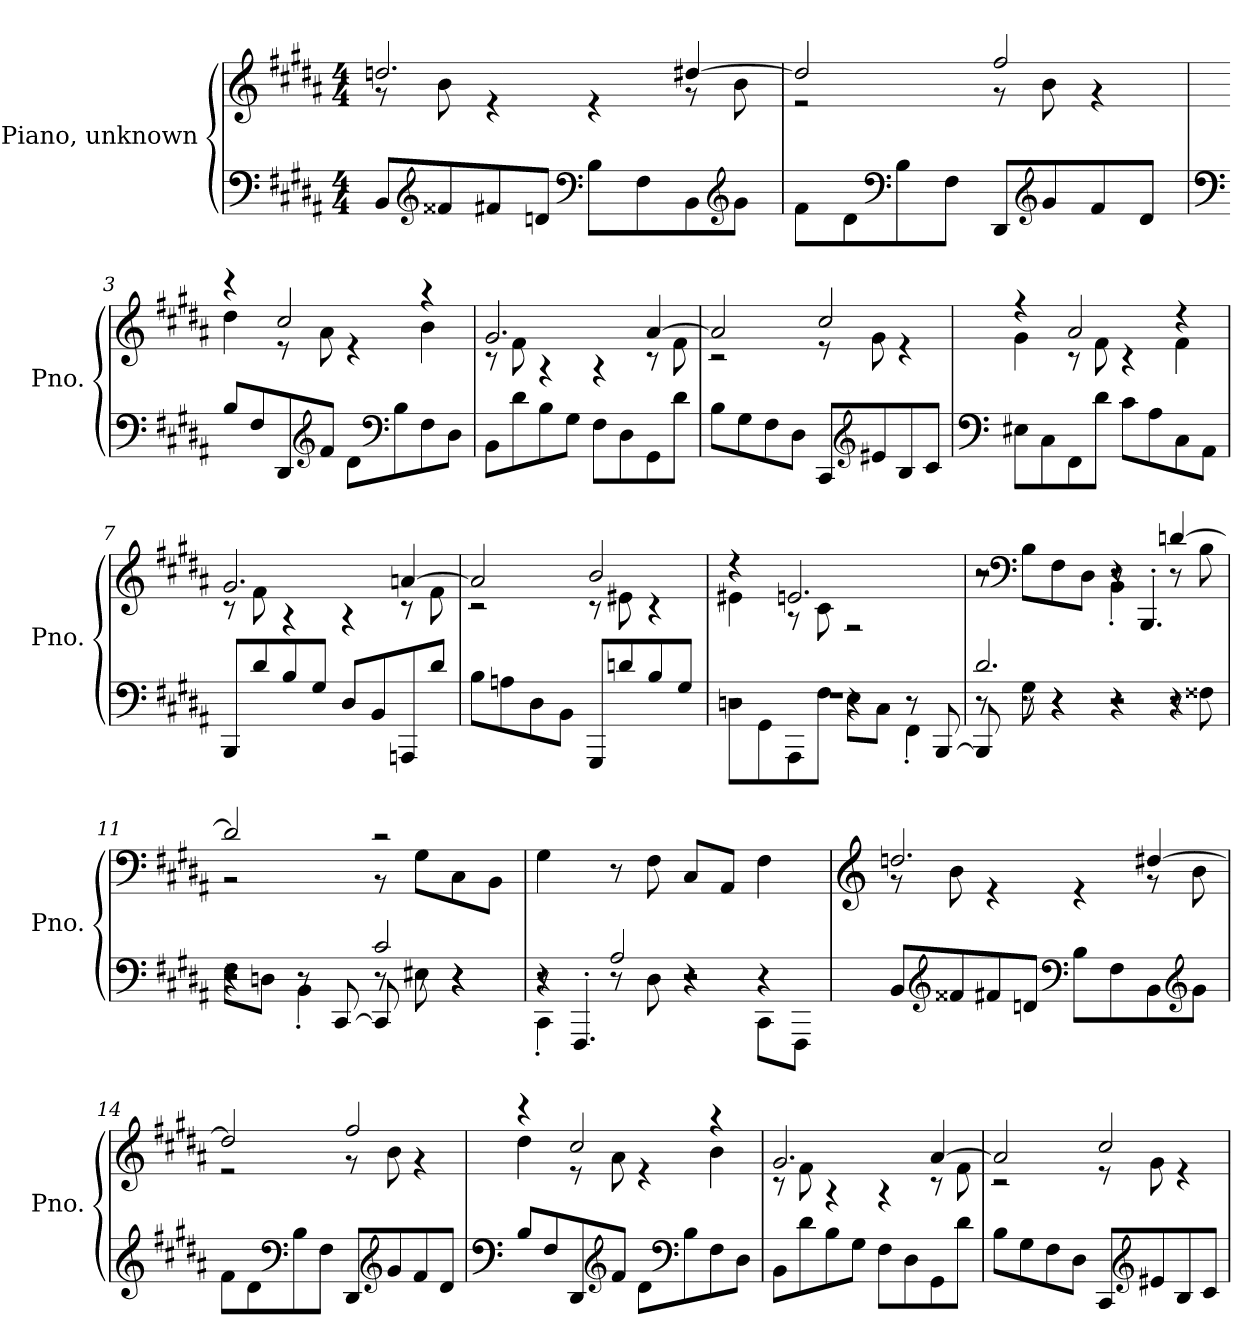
**kern	**kern
*part1	*part1
*staff2	*staff1
*I"Piano, unknown	*
*I'Pno.	*
*clefF4	*clefG2
*k[f#c#g#d#a#]	*k[f#c#g#d#a#]
*M4/4	*M4/4
*MM120	*MM120
=1	=1
*	*^
8BB/L	2.ddn/	8r
*clefG2	*	*
8f##X/	.	8b\
8f#X/	.	4r
8dn/J	.	.
*clefF4	*	*
8B\L	.	4r
8F#\	.	.
8BB\	[4dd#X/	8r
*clefG2	*	*
8g#\J	.	8b\
=2	=2	=2
8f#\L	2dd#/]	2r
8d#\	.	.
*clefF4	*	*
8B\	.	.
8F#\J	.	.
8DD#/L	2ff#/	8r
*clefG2	*	*
8g#/	.	8b\
8f#/	.	4r
8d#/J	.	.
=3	=3	=3
*clefF4	*	*
8B/L	4r	4dd#\
8F#/	.	.
8DD#/	2cc#/	8r
*clefG2	*	*
8f#/J	.	8a#\
8d#\L	.	4r
*clefF4	*	*
8B\	.	.
8F#\	4r	4b\
8D#\J	.	.
!!LO:LB:g=z	!!
=4	=4	=4
8BB\L	2.g#/	8r
8d#\	.	8f#\
8B\	.	4r
8G#\J	.	.
8F#\L	.	4r
8D#\	.	.
8GG#\	[4a#/	8r
8d#\J	.	8f#\
=5	=5	=5
8B\L	2a#/]	2r
8G#\	.	.
8F#\	.	.
8D#\J	.	.
8CC#/L	2cc#/	8r
*clefG2	*	*
8e#X/	.	8g#\
8B/	.	4r
8c#/J	.	.
=6	=6	=6
*clefF4	*	*
8E#X\L	4r	4g#\
8C#\	.	.
8FF#\	2a#/	8r
8d#\J	.	8f#\
8c#\L	.	4r
8A#\	.	.
8C#\	4r	4f#\
8AA#\J	.	.
=7	=7	=7
8BBB/L	2.g#/	8r
8d#/	.	8f#\
8B/	.	4r
8G#/J	.	.
8D#/L	.	4r
8BB/	.	.
8AAAn/	[4an/	8r
8d#/J	.	8f#\
!!LO:LB:g=z	!!
=8	=8	=8
8B\L	2a/]	2r
8An\	.	.
8D#\	.	.
8BB\J	.	.
8GGG#/L	2b/	8r
8dn/	.	8e#X\
8B/	.	4r
8G#/J	.	.
=9	=9	=9
*^	*	*
*	*^	*	*
1r	8Dn\L	2r	4r	4e#X\
.	8GG#\	.	.	.
.	8AAA#\	.	2.en/	8r
.	8F#\J	.	.	8c#\
.	8E\L	4r	.	2r
.	8C#\J	.	.	.
.	4FF#'\	8r	.	.
.	.	[8BBB/	.	.
=10	=10	=10	=10	=10
*	*	*	*	*^
2.d#/	8r	8BBB/]	2r	8r	2r
*	*	*	*clefF4	*	*
.	8G#\	8r	.	8B\L	.
.	4r	4r	.	8F#\	.
.	.	.	.	8D#\J	.
.	4r	2r	4r	4BB'\	8r
.	.	.	.	.	4.BBB'/
4r	8r	.	[4dn/	8r	.
.	8F##X\	.	.	8B\	.
*	*	*	*	*v	*v
!!LO:LB:g=z
=11	=11	=11	=11	=11
2r	8F#\L	4r	2d/]	2r
.	8Dn\J	.	.	.
.	4BB'\	8r	.	.
.	.	[8CC#/	.	.
2c#/	8r	8CC#/]	2r	8r
.	8E#X\	8r	.	8G#\L
.	4r	4r	.	8C#\
.	.	.	.	8BB\J
*	*	*	*v	*v
=12	=12	=12	=12
4r	4CC#'\	8r	4G#\
.	.	4.FFF#'/	.
2A#/	8r	.	8r
.	8D#\	.	8F#\
.	4r	2r	8C#/L
.	.	.	8AA#/J
4r	8CC#\L	.	4F#\
.	8FFF#\J	.	.
*v	*v	*v	*
=13	=13
*	*clefG2
*	*^
8BB/L	2.ddn/	8r
*clefG2	*	*
8f##X/	.	8b\
8f#X/	.	4r
8dn/J	.	.
*clefF4	*	*
8B\L	.	4r
8F#\	.	.
8BB\	[4dd#X/	8r
*clefG2	*	*
8g#\J	.	8b\
!!LO:LB:g=z	!!
=14	=14	=14
8f#\L	2dd#/]	2r
8d#\	.	.
*clefF4	*	*
8B\	.	.
8F#\J	.	.
8DD#/L	2ff#/	8r
*clefG2	*	*
8g#/	.	8b\
8f#/	.	4r
8d#/J	.	.
=15	=15	=15
*clefF4	*	*
8B/L	4r	4dd#\
8F#/	.	.
8DD#/	2cc#/	8r
*clefG2	*	*
8f#/J	.	8a#\
8d#\L	.	4r
*clefF4	*	*
8B\	.	.
8F#\	4r	4b\
8D#\J	.	.
=16	=16	=16
8BB\L	2.g#/	8r
8d#\	.	8f#\
8B\	.	4r
8G#\J	.	.
8F#\L	.	4r
8D#\	.	.
8GG#\	[4a#/	8r
8d#\J	.	8f#\
!!LO:LB:g=z	!!
=17	=17	=17
8B\L	2a#/]	2r
8G#\	.	.
8F#\	.	.
8D#\J	.	.
8CC#/L	2cc#/	8r
*clefG2	*	*
8e#X/	.	8g#\
8B/	.	4r
8c#/J	.	.
*	*v	*v
=	=
*-	*-
